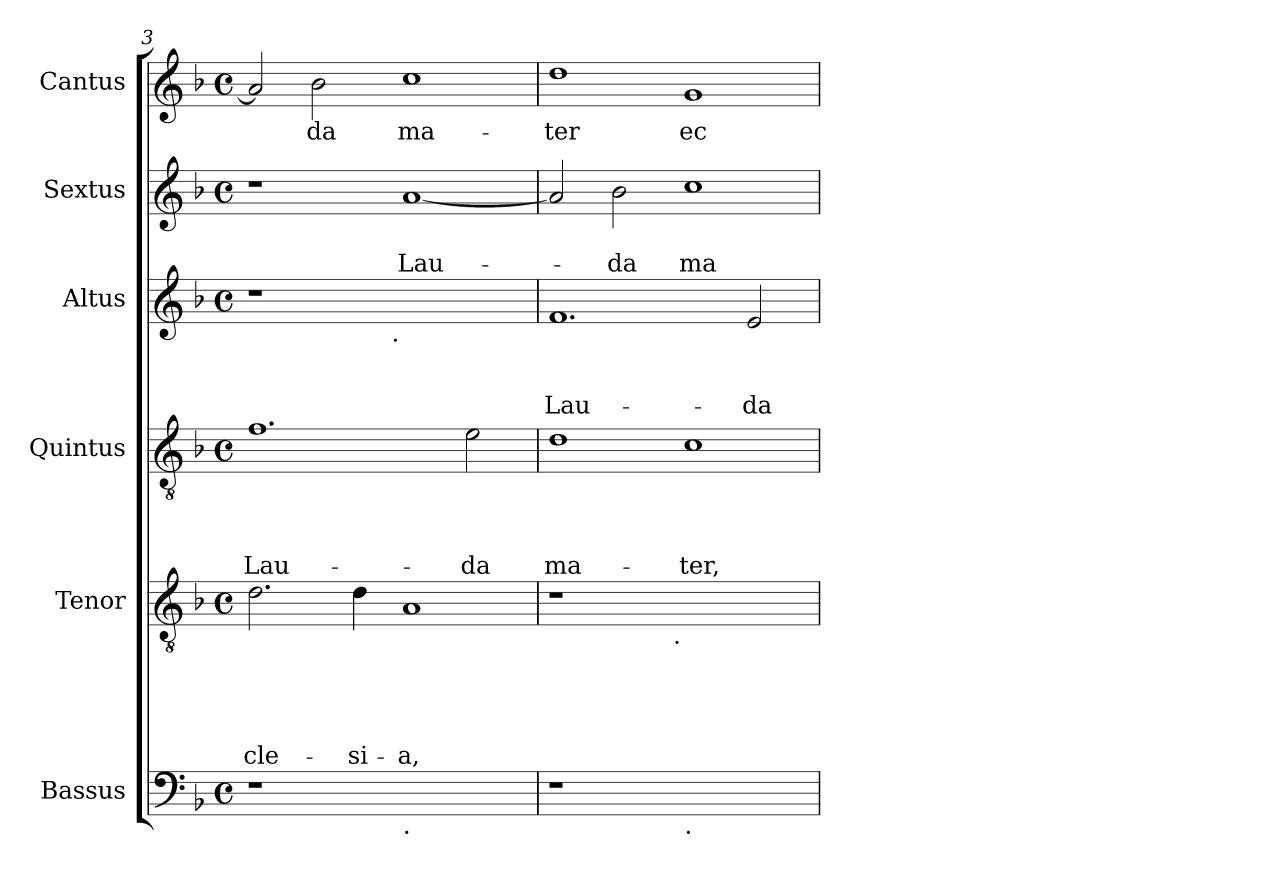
**kern	**kern	**text	**text	**text	**text	**text	**kern	**text	**text	**text	**text	**kern	**text	**text	**text	**kern	**text	**text	**kern	**text
*part6	*part5	*part5	*part5	*part5	*part5	*part5	*part4	*part4	*part4	*part4	*part4	*part3	*part3	*part3	*part3	*part2	*part2	*part2	*part1	*part1
*staff6	*staff5	*staff5	*staff5	*staff5	*staff5	*staff5	*staff4	*staff4	*staff4	*staff4	*staff4	*staff3	*staff3	*staff3	*staff3	*staff2	*staff2	*staff2	*staff1	*staff1
*I"Bassus	*I"Tenor	*	*	*	*	*	*I"Quintus	*	*	*	*	*I"Altus	*	*	*	*I"Sextus	*	*	*I"Cantus	*
*I'Bassus	*I'Tenor	*	*	*	*	*	*I'Quintus	*	*	*	*	*I'Altus	*	*	*	*I'Sextus	*	*	*I'Cantus	*
*clefF4	*clefGv2	*	*	*	*	*	*clefGv2	*	*	*	*	*clefG2	*	*	*	*clefG2	*	*	*clefG2	*
*k[b-]	*k[b-]	*	*	*	*	*	*k[b-]	*	*	*	*	*k[b-]	*	*	*	*k[b-]	*	*	*k[b-]	*
*F:	*F:	*	*	*	*	*	*F:	*	*	*	*	*F:	*	*	*	*F:	*	*	*F:	*
*M4/4	*M4/4	*	*	*	*	*	*M4/4	*	*	*	*	*M4/4	*	*	*	*M4/4	*	*	*M4/4	*
*met(c)	*met(c)	*	*	*	*	*	*met(c)	*	*	*	*	*met(c)	*	*	*	*met(c)	*	*	*met(c)	*
=3	=3	=3	=3	=3	=3	=3	=3	=3	=3	=3	=3	=3	=3	=3	=3	=3	=3	=3	=3	=3
!	!	!	!	!	!	!LO:LY:b	!	!	!	!	!LO:LY:b	!	!	!	!	!	!	!	!	!
*	*	*	*	*	*	*	*	*	*	*	*	*^	*	*	*	*	*	*	*	*
1r	2.d\	.	.	.	.	-cle-	1.f	.	.	.	Lau-	1r	2ryy	.	.	.	1r	.	.	2a/]	.
!	!	!	!	!	!	!	!	!	!	!	!	!	!	!	!	!	!	!	!	!	!LO:LY:b
.	.	.	.	.	.	.	.	.	.	.	.	.	4...ryy	.	.	.	.	.	.	2b-\	-da
!	!	!	!	!	!	!LO:LY:b	!	!	!	!	!	!	!	!	!	!	!	!	!	!	!
.	4d\	.	.	.	.	-si-	.	.	.	.	.	.	.	.	.	.	.	.	.	.	.
!	!	!	!	!	!	!	!	!	!	!	!	!	!LO:TX:b:t=.	!	!	!	!	!	!	!	!
.	.	.	.	.	.	.	.	.	.	.	.	.	1ryy	.	.	.	.	.	.	.	.
!LO:TX:b:t=.	!	!	!	!	!	!	!	!	!	!	!	!	!	!	!	!	!	!	!	!	!
!	!	!	!	!	!	!LO:LY:b	!	!	!	!	!	!	!	!	!	!	!	!	!LO:LY:b	!	!LO:LY:b
1ryy	1A	.	.	.	.	-a,	.	.	.	.	.	1ryy	.	.	.	.	[<1a	.	Lau-	1cc	ma-
!	!	!	!	!	!	!	!	!	!	!	!LO:LY:b	!	!	!	!	!	!	!	!	!	!
.	.	.	.	.	.	.	2e\	.	.	.	-da	.	.	.	.	.	.	.	.	.	.
.	.	.	.	.	.	.	.	.	.	.	.	.	32ryy	.	.	.	.	.	.	.	.
=4!	=4!	=4!	=4!	=4!	=4!	=4!	=4!	=4!	=4!	=4!	=4!	=4!	=4!	=4!	=4!	=4!	=4!	=4!	=4!	=4!	=4!
!	!	!	!	!	!	!	!	!	!	!	!LO:LY:b	!	!	!	!	!LO:LY:b	!	!	!	!	!LO:LY:b
*	*^	*	*	*	*	*	*	*	*	*	*	*v	*v	*	*	*	*	*	*	*	*
1r	1r	2ryy	.	.	.	.	.	1d	.	.	.	ma-	1.f	.	.	Lau-	2a/]	.	.	1dd	-ter
!	!	!	!	!	!	!	!	!	!	!	!	!	!	!	!	!	!	!	!LO:LY:b	!	!
.	.	4...ryy	.	.	.	.	.	.	.	.	.	.	.	.	.	.	2b-\	.	-da	.	.
!	!	!LO:TX:b:t=.	!	!	!	!	!	!	!	!	!	!	!	!	!	!	!	!	!	!	!
.	.	1ryy	.	.	.	.	.	.	.	.	.	.	.	.	.	.	.	.	.	.	.
!LO:TX:b:t=.	!	!	!	!	!	!	!	!	!	!	!	!	!	!	!	!	!	!	!	!	!
!	!	!	!	!	!	!	!	!	!	!	!	!LO:LY:b	!	!	!	!	!	!	!LO:LY:b	!	!LO:LY:b
1ryy	1ryy	.	.	.	.	.	.	1c	.	.	.	-ter,	.	.	.	.	1cc	.	ma-	1g	ec-
!	!	!	!	!	!	!	!	!	!	!	!	!	!	!	!	!LO:LY:b	!	!	!	!	!
.	.	.	.	.	.	.	.	.	.	.	.	.	2e/	.	.	-da	.	.	.	.	.
.	.	32ryy	.	.	.	.	.	.	.	.	.	.	.	.	.	.	.	.	.	.	.
*	*v	*v	*	*	*	*	*	*	*	*	*	*	*	*	*	*	*	*	*	*	*
=!	=!	=!	=!	=!	=!	=!	=!	=!	=!	=!	=!	=!	=!	=!	=!	=!	=!	=!	=!	=!
*-	*-	*-	*-	*-	*-	*-	*-	*-	*-	*-	*-	*-	*-	*-	*-	*-	*-	*-	*-	*-
